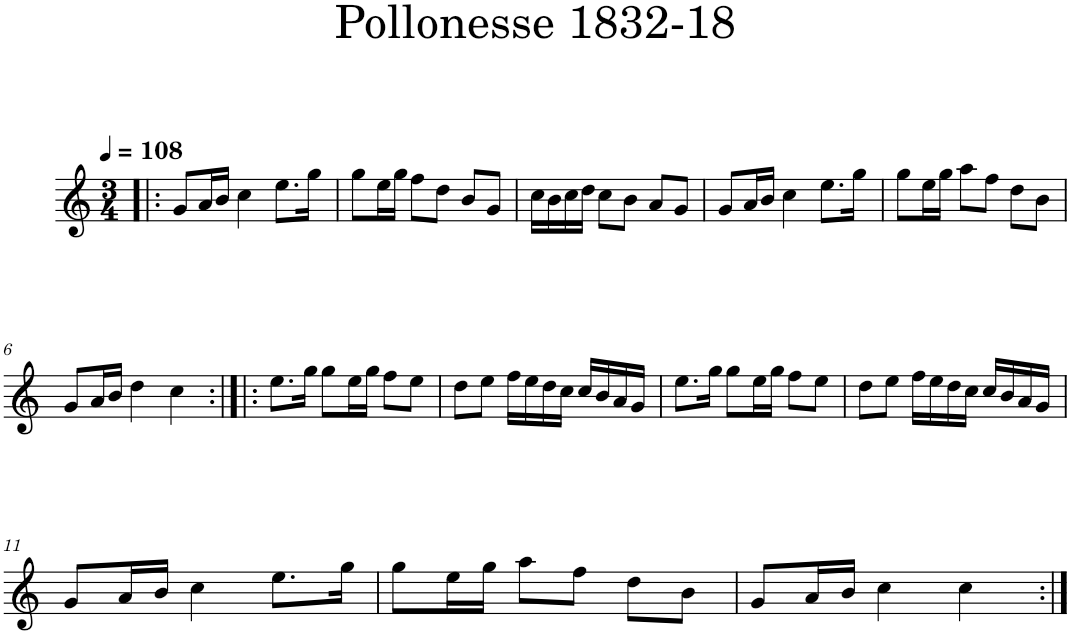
**kern
*part1
*staff1
*I"Piano
*I'Pno
*clefG2
*k[]
*M3/4
*MM108
=1!|:
8g/L
16a/L
16b/JJ
4cc\
8.ee\L
16gg\Jk
=2
8gg\L
16ee\L
16gg\JJ
8ff\L
8dd\J
8b/L
8g/J
=3
16cc\LL
16b\
16cc\
16dd\JJ
8cc\L
8b\J
8a/L
8g/J
=4
8g/L
16a/L
16b/JJ
4cc\
8.ee\L
16gg\Jk
=5
8gg\L
16ee\L
16gg\JJ
8aa\L
8ff\J
8dd\L
8b\J
!!LO:LB:g=z
=6
8g/L
16a/L
16b/JJ
4dd\
4cc\
=7:|!|:
8.ee\L
16gg\Jk
8gg\L
16ee\L
16gg\JJ
8ff\L
8ee\J
=8
8dd\L
8ee\J
16ff\LL
16ee\
16dd\
16cc\JJ
16cc/LL
16b/
16a/
16g/JJ
=9
8.ee\L
16gg\Jk
8gg\L
16ee\L
16gg\JJ
8ff\L
8ee\J
=10
8dd\L
8ee\J
16ff\LL
16ee\
16dd\
16cc\JJ
16cc/LL
16b/
16a/
16g/JJ
!!LO:LB:g=z
=11
8g/L
16a/L
16b/JJ
4cc\
8.ee\L
16gg\Jk
=12
8gg\L
16ee\L
16gg\JJ
8aa\L
8ff\J
8dd\L
8b\J
=13
8g/L
16a/L
16b/JJ
4cc\
4cc\
=:|!
*-
